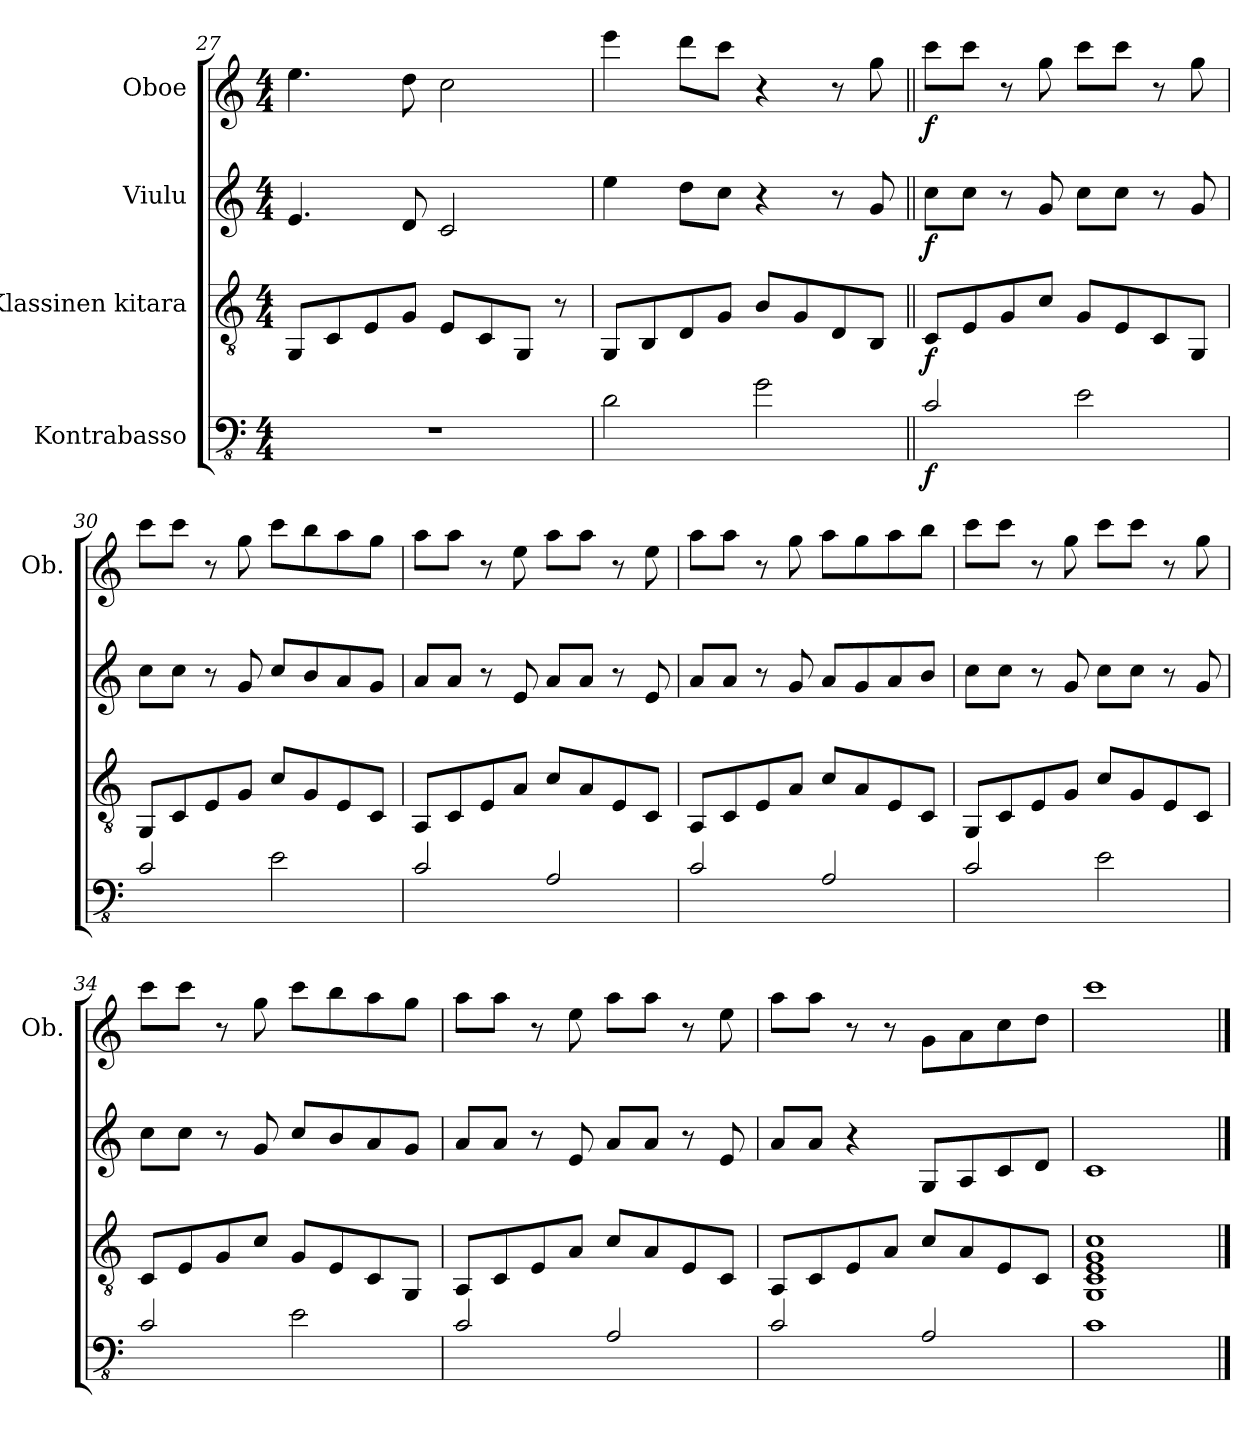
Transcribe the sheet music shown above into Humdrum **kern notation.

**kern	**dynam	**kern	**dynam	**kern	**dynam	**kern	**dynam
*part4	*part4	*part3	*part3	*part2	*part2	*part1	*part1
*staff4	*staff4	*staff3	*staff3	*staff2	*staff2	*staff1	*staff1
*I"Kontrabasso	*	*I"Klassinen kitara	*	*I"Viulu	*	*I"Oboe	*
*	*	*	*	*	*	*I'Ob.	*
*clefFv4	*	*clefGv2	*	*clefG2	*	*clefG2	*
*ITrd7c12	*	*	*	*	*	*	*
*k[]	*	*k[]	*	*k[]	*	*k[]	*
*M4/4	*	*M4/4	*	*M4/4	*	*M4/4	*
=27	=27	=27	=27	=27	=27	=27	=27
1r	.	8GG/L	.	4.e/	.	4.ee\	.
.	.	8C/	.	.	.	.	.
.	.	8E/	.	.	.	.	.
.	.	8G/J	.	8d/	.	8dd\	.
.	.	8E/L	.	2c/	.	2cc\	.
.	.	8C/	.	.	.	.	.
.	.	8GG/J	.	.	.	.	.
.	.	8r	.	.	.	.	.
!!LO:LB:g=z
=28	=28	=28	=28	=28	=28	=28	=28
2DD\	.	8GG/L	.	4ee\	.	4eee\	.
.	.	8BB/	.	.	.	.	.
.	.	8D/	.	8dd\L	.	8ddd\L	.
.	.	8G/J	.	8cc\J	.	8ccc\J	.
2GG\	.	8B/L	.	4r	.	4r	.
.	.	8G/	.	.	.	.	.
.	.	8D/	.	8r	.	8r	.
.	.	8BB/J	.	8g/	.	8gg\	.
=29||	=29||	=29||	=29||	=29||	=29||	=29||	=29||
!	!LO:DY:b	!	!LO:DY:b	!	!LO:DY:b	!	!LO:DY:b
2CC/	f	8C/L	f	8cc\L	f	8ccc\L	f
.	.	8E/	.	8cc\J	.	8ccc\J	.
.	.	8G/	.	8r	.	8r	.
.	.	8c/J	.	8g/	.	8gg\	.
2EE\	.	8G/L	.	8cc\L	.	8ccc\L	.
.	.	8E/	.	8cc\J	.	8ccc\J	.
.	.	8C/	.	8r	.	8r	.
.	.	8GG/J	.	8g/	.	8gg\	.
=30	=30	=30	=30	=30	=30	=30	=30
2CC/	.	8GG/L	.	8cc\L	.	8ccc\L	.
.	.	8C/	.	8cc\J	.	8ccc\J	.
.	.	8E/	.	8r	.	8r	.
.	.	8G/J	.	8g/	.	8gg\	.
2EE\	.	8c/L	.	8cc/L	.	8ccc\L	.
.	.	8G/	.	8b/	.	8bb\	.
.	.	8E/	.	8a/	.	8aa\	.
.	.	8C/J	.	8g/J	.	8gg\J	.
=31	=31	=31	=31	=31	=31	=31	=31
2CC/	.	8AA/L	.	8a/L	.	8aa\L	.
.	.	8C/	.	8a/J	.	8aa\J	.
.	.	8E/	.	8r	.	8r	.
.	.	8A/J	.	8e/	.	8ee\	.
2AAA/	.	8c/L	.	8a/L	.	8aa\L	.
.	.	8A/	.	8a/J	.	8aa\J	.
.	.	8E/	.	8r	.	8r	.
.	.	8C/J	.	8e/	.	8ee\	.
!!LO:LB:g=z
=32	=32	=32	=32	=32	=32	=32	=32
2CC/	.	8AA/L	.	8a/L	.	8aa\L	.
.	.	8C/	.	8a/J	.	8aa\J	.
.	.	8E/	.	8r	.	8r	.
.	.	8A/J	.	8g/	.	8gg\	.
2AAA/	.	8c/L	.	8a/L	.	8aa\L	.
.	.	8A/	.	8g/	.	8gg\	.
.	.	8E/	.	8a/	.	8aa\	.
.	.	8C/J	.	8b/J	.	8bb\J	.
=33	=33	=33	=33	=33	=33	=33	=33
2CC/	.	8GG/L	.	8cc\L	.	8ccc\L	.
.	.	8C/	.	8cc\J	.	8ccc\J	.
.	.	8E/	.	8r	.	8r	.
.	.	8G/J	.	8g/	.	8gg\	.
2EE\	.	8c/L	.	8cc\L	.	8ccc\L	.
.	.	8G/	.	8cc\J	.	8ccc\J	.
.	.	8E/	.	8r	.	8r	.
.	.	8C/J	.	8g/	.	8gg\	.
=34	=34	=34	=34	=34	=34	=34	=34
2CC/	.	8C/L	.	8cc\L	.	8ccc\L	.
.	.	8E/	.	8cc\J	.	8ccc\J	.
.	.	8G/	.	8r	.	8r	.
.	.	8c/J	.	8g/	.	8gg\	.
2EE\	.	8G/L	.	8cc/L	.	8ccc\L	.
.	.	8E/	.	8b/	.	8bb\	.
.	.	8C/	.	8a/	.	8aa\	.
.	.	8GG/J	.	8g/J	.	8gg\J	.
=35	=35	=35	=35	=35	=35	=35	=35
2CC/	.	8AA/L	.	8a/L	.	8aa\L	.
.	.	8C/	.	8a/J	.	8aa\J	.
.	.	8E/	.	8r	.	8r	.
.	.	8A/J	.	8e/	.	8ee\	.
2AAA/	.	8c/L	.	8a/L	.	8aa\L	.
.	.	8A/	.	8a/J	.	8aa\J	.
.	.	8E/	.	8r	.	8r	.
.	.	8C/J	.	8e/	.	8ee\	.
!!LO:PB:g=z
=36	=36	=36	=36	=36	=36	=36	=36
2CC/	.	8AA/L	.	8a/L	.	8aa\L	.
.	.	8C/	.	8a/J	.	8aa\J	.
.	.	8E/	.	4r	.	8r	.
.	.	8A/J	.	.	.	8r	.
2AAA/	.	8c/L	.	8G/L	.	8g\L	.
.	.	8A/	.	8A/	.	8a\	.
.	.	8E/	.	8c/	.	8cc\	.
.	.	8C/J	.	8d/J	.	8dd\J	.
=37	=37	=37	=37	=37	=37	=37	=37
1CC	.	1GG 1C 1E 1G 1c	.	1c	.	1ccc	.
==	==	==	==	==	==	==	==
*-	*-	*-	*-	*-	*-	*-	*-
